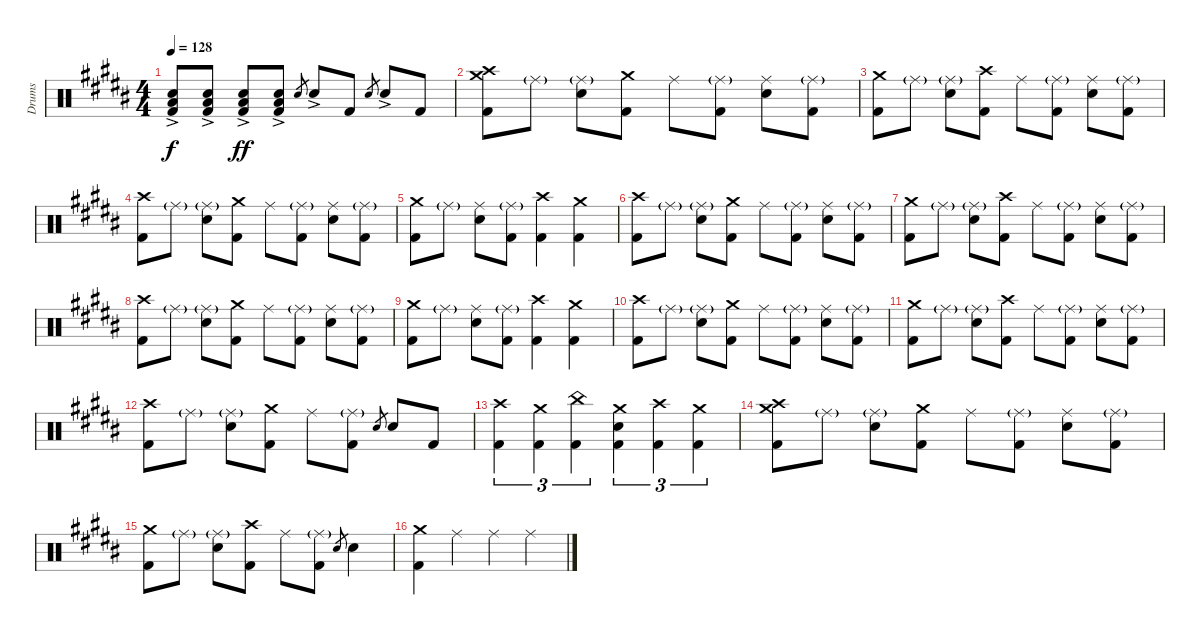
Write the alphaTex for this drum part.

\bracketExtendMode groupsimilarinstruments
\otherSystemsTrackNameOrientation horizontal
\track ("Drumkit" "Drums") {defaultSystemsLayout 4 instrument percussion}
\staff {score}
\articulation defaults
\ts (4 4)
\tempo 128
\clef neutral
\ks b
("Low Tom (hit)"{ac acc bb} "Snare (hit) 2"{acc bb} "Kick (hit) 2"{acc bb}).8{dy f} ("Low Tom (hit)"{ac acc bb} "Snare (hit) 2"{acc bb} "Kick (hit) 2"{acc bb}).8 ("Low Tom (hit)"{ac acc bb} "Snare (hit) 2"{acc bb} "Kick (hit) 2"{acc bb}).8{dy ff} ("Low Tom (hit)"{ac acc bb} "Snare (hit) 2"{acc bb} "Kick (hit) 2"{acc bb}).8 "Snare (hit) 2"{acc bb}.8{gr} "Snare (hit) 2"{ac acc bb}.8 "Kick (hit) 2"{acc bb}.8 "Snare (hit) 2"{acc bb}.8{gr} "Snare (hit) 2"{ac acc bb}.8 "Kick (hit) 2"{acc bb}.8 |
("Kick (hit) 2"{acc bb} "Crash high (hit)"{acc bb} "Crash medium (hit)"{acc bb}).8 "Ride (middle)"{g acc bb}.8 ("Ride (middle)"{g acc bb} "Snare (hit) 2"{acc bb}).8 ("Kick (hit) 2"{acc bb} "Crash medium (hit)"{acc bb}).8 "Ride (middle)"{acc bb}.8 ("Ride (middle)"{g acc bb} "Kick (hit) 2"{acc bb}).8 ("Ride (middle)"{acc bb} "Snare (hit) 2"{acc bb}).8 ("Ride (middle)"{g acc bb} "Kick (hit) 2"{acc bb}).8 |
("Crash medium (hit)"{acc bb} "Kick (hit) 2"{acc bb}).8 "Ride (middle)"{g acc bb}.8 ("Ride (middle)"{g acc bb} "Snare (hit) 2"{acc bb}).8 ("Crash high (hit)"{acc bb} "Kick (hit) 2"{acc bb}).8 "Ride (middle)"{acc bb}.8 ("Ride (middle)"{g acc bb} "Kick (hit) 2"{acc bb}).8 ("Ride (middle)"{acc bb} "Snare (hit) 2"{acc bb}).8 ("Ride (middle)"{g acc bb} "Kick (hit) 2"{acc bb}).8 |
("Kick (hit) 2"{acc bb} "Crash high (hit)"{acc bb}).8 "Ride (middle)"{g acc bb}.8 ("Ride (middle)"{g acc bb} "Snare (hit) 2"{acc bb}).8 ("Kick (hit) 2"{acc bb} "Crash medium (hit)"{acc bb}).8 "Ride (middle)"{acc bb}.8 ("Ride (middle)"{g acc bb} "Kick (hit) 2"{acc bb}).8 ("Ride (middle)"{acc bb} "Snare (hit) 2"{acc bb}).8 ("Ride (middle)"{g acc bb} "Kick (hit) 2"{acc bb}).8 |
("Crash medium (hit)"{acc bb} "Kick (hit) 2"{acc bb}).8 "Ride (middle)"{g acc bb}.8 ("Ride (middle)"{acc bb} "Snare (hit) 2"{acc bb}).8 ("Ride (middle)"{g acc bb} "Kick (hit) 2"{acc bb}).8 ("Crash high (hit)"{acc bb} "Kick (hit) 2"{acc bb}).4 ("Kick (hit) 2"{acc bb} "Crash medium (hit)"{acc bb}).4 |
("Kick (hit) 2"{acc bb} "Crash high (hit)"{acc bb}).8 "Ride (middle)"{g acc bb}.8 ("Ride (middle)"{g acc bb} "Snare (hit) 2"{acc bb}).8 ("Kick (hit) 2"{acc bb} "Crash medium (hit)"{acc bb}).8 "Ride (middle)"{acc bb}.8 ("Ride (middle)"{g acc bb} "Kick (hit) 2"{acc bb}).8 ("Ride (middle)"{acc bb} "Snare (hit) 2"{acc bb}).8 ("Ride (middle)"{g acc bb} "Kick (hit) 2"{acc bb}).8 |
("Crash medium (hit)"{acc bb} "Kick (hit) 2"{acc bb}).8 "Ride (middle)"{g acc bb}.8 ("Ride (middle)"{g acc bb} "Snare (hit) 2"{acc bb}).8 ("Crash high (hit)"{acc bb} "Kick (hit) 2"{acc bb}).8 "Ride (middle)"{acc bb}.8 ("Ride (middle)"{g acc bb} "Kick (hit) 2"{acc bb}).8 ("Ride (middle)"{acc bb} "Snare (hit) 2"{acc bb}).8 ("Ride (middle)"{g acc bb} "Kick (hit) 2"{acc bb}).8 |
("Kick (hit) 2"{acc bb} "Crash high (hit)"{acc bb}).8 "Ride (middle)"{g acc bb}.8 ("Ride (middle)"{g acc bb} "Snare (hit) 2"{acc bb}).8 ("Kick (hit) 2"{acc bb} "Crash medium (hit)"{acc bb}).8 "Ride (middle)"{acc bb}.8 ("Ride (middle)"{g acc bb} "Kick (hit) 2"{acc bb}).8 ("Ride (middle)"{acc bb} "Snare (hit) 2"{acc bb}).8 ("Ride (middle)"{g acc bb} "Kick (hit) 2"{acc bb}).8 |
("Crash medium (hit)"{acc bb} "Kick (hit) 2"{acc bb}).8 "Ride (middle)"{g acc bb}.8 ("Ride (middle)"{acc bb} "Snare (hit) 2"{acc bb}).8 ("Ride (middle)"{g acc bb} "Kick (hit) 2"{acc bb}).8 ("Crash high (hit)"{acc bb} "Kick (hit) 2"{acc bb}).4 ("Kick (hit) 2"{acc bb} "Crash medium (hit)"{acc bb}).4 |
("Kick (hit) 2"{acc bb} "Crash high (hit)"{acc bb}).8 "Ride (middle)"{g acc bb}.8 ("Ride (middle)"{g acc bb} "Snare (hit) 2"{acc bb}).8 ("Kick (hit) 2"{acc bb} "Crash medium (hit)"{acc bb}).8 "Ride (middle)"{acc bb}.8 ("Ride (middle)"{g acc bb} "Kick (hit) 2"{acc bb}).8 ("Ride (middle)"{acc bb} "Snare (hit) 2"{acc bb}).8 ("Ride (middle)"{g acc bb} "Kick (hit) 2"{acc bb}).8 |
("Crash medium (hit)"{acc bb} "Kick (hit) 2"{acc bb}).8 "Ride (middle)"{g acc bb}.8 ("Ride (middle)"{g acc bb} "Snare (hit) 2"{acc bb}).8 ("Crash high (hit)"{acc bb} "Kick (hit) 2"{acc bb}).8 "Ride (middle)"{acc bb}.8 ("Ride (middle)"{g acc bb} "Kick (hit) 2"{acc bb}).8 ("Ride (middle)"{acc bb} "Snare (hit) 2"{acc bb}).8 ("Ride (middle)"{g acc bb} "Kick (hit) 2"{acc bb}).8 |
("Kick (hit) 2"{acc bb} "Crash high (hit)"{acc bb}).8 "Ride (middle)"{g acc bb}.8 ("Ride (middle)"{g acc bb} "Snare (hit) 2"{acc bb}).8 ("Kick (hit) 2"{acc bb} "Crash medium (hit)"{acc bb}).8 "Ride (middle)"{acc bb}.8 ("Ride (middle)"{g acc bb} "Kick (hit) 2"{acc bb}).8 "Snare (hit) 2"{acc bb}.8{gr} "Snare (hit) 2"{acc bb}.8 "Kick (hit) 2"{acc bb}.8 |
("Kick (hit) 2"{acc bb} "Crash high (hit)"{acc bb}).4{tu (3 2)} ("Kick (hit) 2"{acc bb} "Crash medium (hit)"{acc bb}).4{tu (3 2)} ("Kick (hit) 2"{acc bb} "China (hit)"{acc bb}).4{tu (3 2)} ("Kick (hit) 2"{acc bb} "Crash medium (hit)"{acc bb} "Snare (hit) 2"{acc bb}).4{tu (3 2)} ("Kick (hit) 2"{acc bb} "Crash high (hit)"{acc bb}).4{tu (3 2)} ("Kick (hit) 2"{acc bb} "Crash medium (hit)"{acc bb}).4{tu (3 2)} |
("Kick (hit) 2"{acc bb} "Crash high (hit)"{acc bb} "Crash medium (hit)"{acc bb}).8 "Ride (middle)"{g acc bb}.8 ("Ride (middle)"{g acc bb} "Snare (hit) 2"{acc bb}).8 ("Kick (hit) 2"{acc bb} "Crash medium (hit)"{acc bb}).8 "Ride (middle)"{acc bb}.8 ("Ride (middle)"{g acc bb} "Kick (hit) 2"{acc bb}).8 ("Ride (middle)"{acc bb} "Snare (hit) 2"{acc bb}).8 ("Ride (middle)"{g acc bb} "Kick (hit) 2"{acc bb}).8 |
("Crash medium (hit)"{acc bb} "Kick (hit) 2"{acc bb}).8 "Ride (middle)"{g acc bb}.8 ("Ride (middle)"{g acc bb} "Snare (hit) 2"{acc bb}).8 ("Crash high (hit)"{acc bb} "Kick (hit) 2"{acc bb}).8 "Ride (middle)"{acc bb}.8 ("Ride (middle)"{g acc bb} "Kick (hit) 2"{acc bb}).8 "Snare (hit) 2"{acc bb}.8{gr} "Snare (hit) 2"{acc bb}.4 |
("Crash medium (hit)"{acc bb} "Kick (hit) 2"{acc bb}).4 "Ride (middle)"{acc bb}.4 "Ride (middle)"{acc bb}.4 "Ride (middle)"{acc bb}.4
